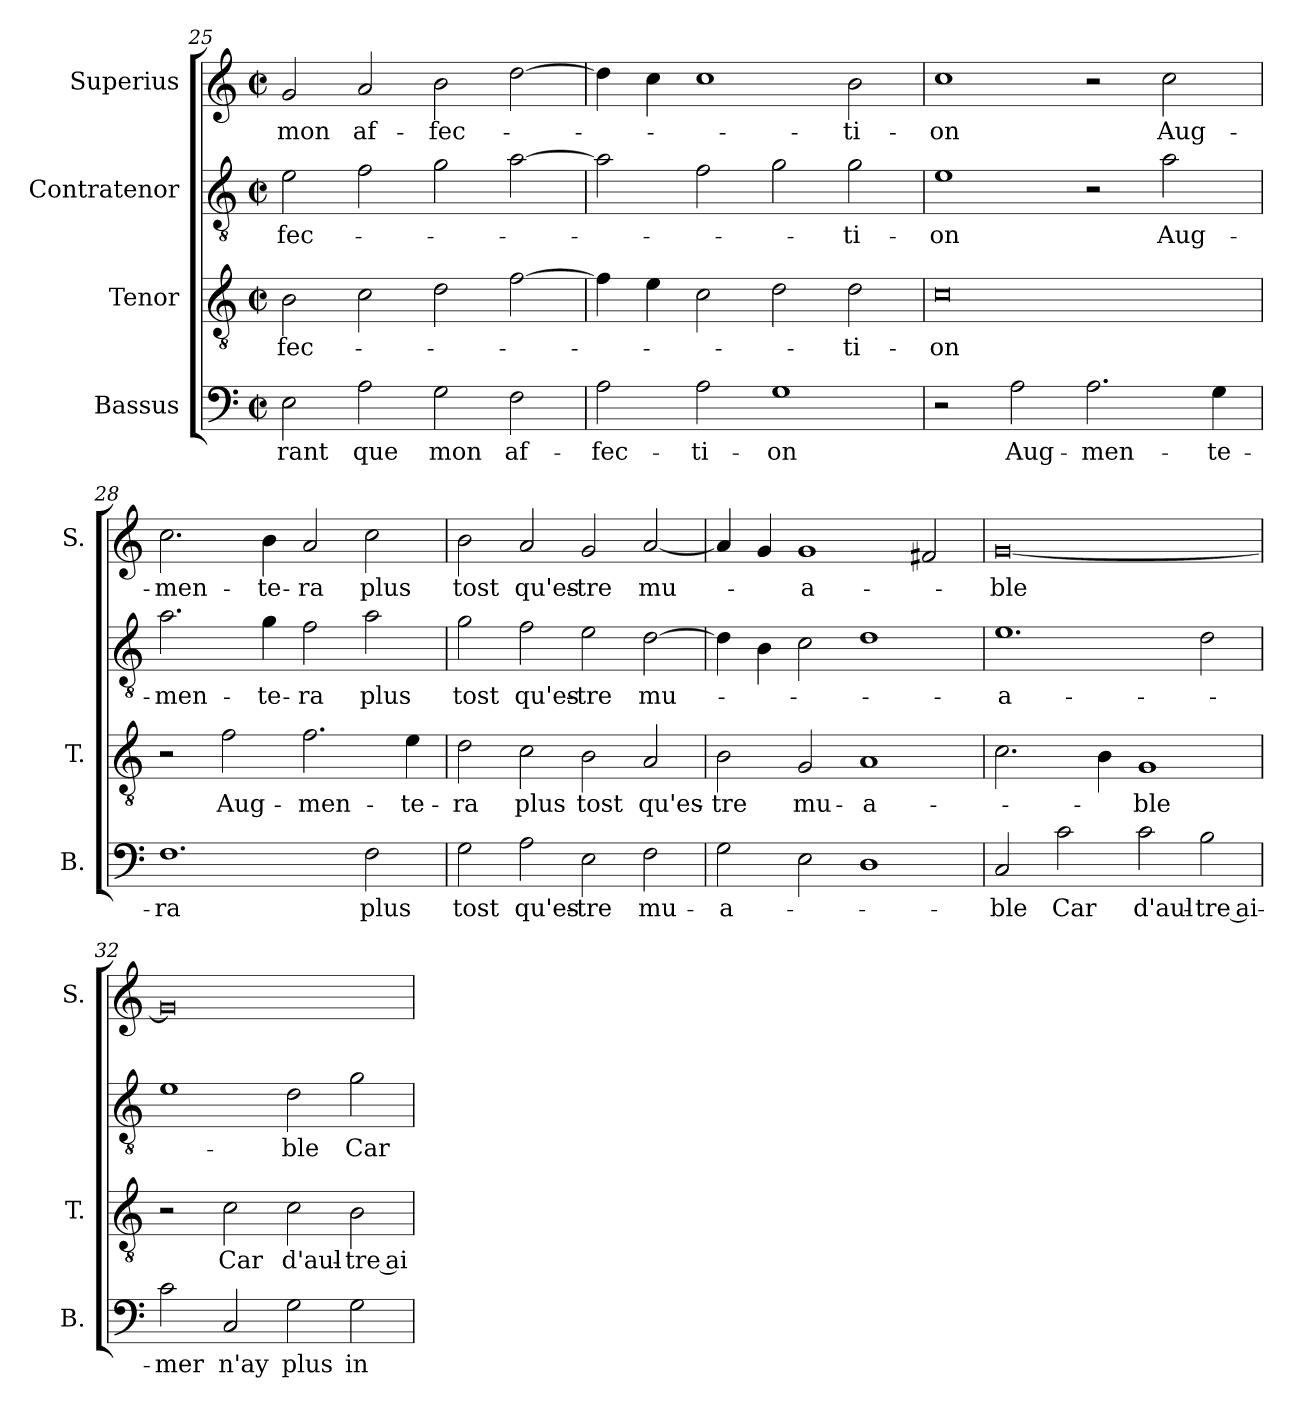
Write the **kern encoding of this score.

**kern	**text	**kern	**text	**kern	**text	**kern	**text
*part4	*part4	*part3	*part3	*part2	*part2	*part1	*part1
*staff4	*staff4	*staff3	*staff3	*staff2	*staff2	*staff1	*staff1
*I"Bassus	*	*I"Tenor	*	*I"Contratenor	*	*I"Superius	*
*I'B.	*	*I'T.	*	*	*	*I'S.	*
*clefF4	*	*clefGv2	*	*clefGv2	*	*clefG2	*
*k[]	*	*k[]	*	*k[]	*	*k[]	*
*C:	*	*C:	*	*C:	*	*C:	*
*M2/2	*	*M2/2	*	*M2/2	*	*M2/2	*
*met(c|)	*	*met(c|)	*	*met(c|)	*	*met(c|)	*
=25	=25	=25	=25	=25	=25	=25	=25
2E\	-rant	2B\	-fec-	2e\	-fec-	2g/	mon
2A\	que	2c\	.	2f\	.	2a/	af-
2G\	mon	2d\	.	2g\	.	2b\	-fec-
2F\	af-	[2f\	.	[2a\	.	[2dd\	.
=26	=26	=26	=26	=26	=26	=26	=26
2A\	-fec-	4f\]	.	2a\]	.	4dd\]	.
.	.	4e\	.	.	.	4cc\	.
2A\	-ti-	2c\	.	2f\	.	1cc\	.
1G\	-on	2d\	.	2g\	.	.	.
.	.	2d\	-ti-	2g\	-ti-	2b\	-ti-
!!LO:LB:g=z
=27	=27	=27	=27	=27	=27	=27	=27
2r	.	0c\	-on	1e\	-on	1cc\	-on
2A\	Aug-	.	.	.	.	.	.
2.A\	-men-	.	.	2r	.	2r	.
.	.	.	.	2a\	Aug-	2cc\	Aug-
4G\	-te-	.	.	.	.	.	.
=28	=28	=28	=28	=28	=28	=28	=28
1.F\	-ra	2r	.	2.a\	-men-	2.cc\	-men-
.	.	2f\	Aug-	.	.	.	.
.	.	.	.	4g\	-te-	4b\	-te-
.	.	2.f\	-men-	2f\	-ra	2a/	-ra
2F\	plus	.	.	2a\	plus	2cc\	plus
.	.	4e\	-te-	.	.	.	.
=29	=29	=29	=29	=29	=29	=29	=29
2G\	tost	2d\	-ra	2g\	tost	2b\	tost
2A\	qu'es-	2c\	plus	2f\	qu'es-	2a/	qu'es-
2E\	-tre	2B\	tost	2e\	-tre	2g/	-tre
2F\	mu-	2A/	qu'es-	[2d\	mu-	[2a/	mu-
=30	=30	=30	=30	=30	=30	=30	=30
2G\	-a-	2B\	-tre	4d\]	.	4a/]	.
.	.	.	.	4B\	.	4g/	.
2E\	.	2G/	mu-	2c\	.	1g/	-a-
1D\	.	1A/	-a-	1d\	.	.	.
.	.	.	.	.	.	2f#X/	.
=31	=31	=31	=31	=31	=31	=31	=31
2C/	-ble	2.c\	.	1.e\	-a-	[0g/	-ble
2c\	Car	.	.	.	.	.	.
.	.	4B\	.	.	.	.	.
2c\	d'aul-	1G/	-ble	.	.	.	.
2B\	-tre ai-	.	.	2d\	.	.	.
!!LO:PB:g=z
=32	=32	=32	=32	=32	=32	=32	=32
2c\	-mer	2r	.	1e\	.	0g/]	.
2C/	n'ay	2c\	Car	.	.	.	.
2G\	plus	2c\	d'aul-	2d\	-ble	.	.
2G\	in-	2B\	-tre ai-	2g\	Car	.	.
=	=	=	=	=	=	=	=
*-	*-	*-	*-	*-	*-	*-	*-
